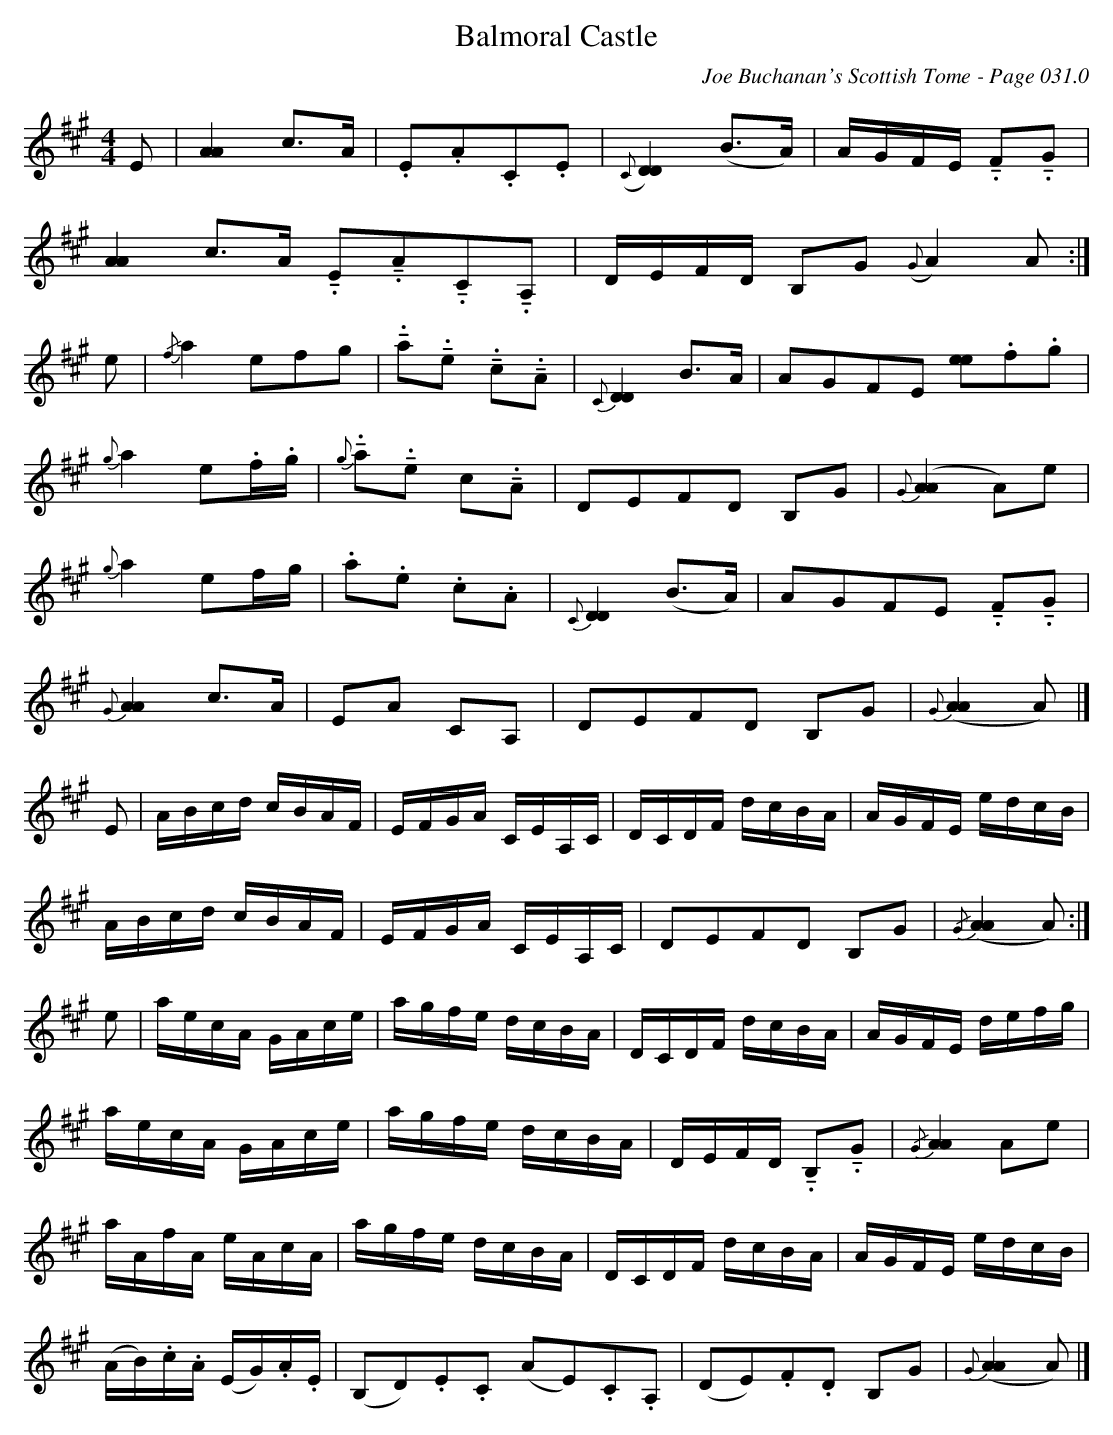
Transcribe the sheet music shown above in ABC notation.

X:1
T:Balmoral Castle
C:Joe Buchanan's Scottish Tome - Page 031.0
L:1/8
M:4/4
K:A
E | [AA]2 c>A |  .E.A.C.E | ({C}[D2D2]) (B>A) |  A/G/F/E/ !tenuto!.F!tenuto!.G |
[A2A2] c>A !tenuto!.E!tenuto!.A!tenuto!.C!tenuto!.A, | D/E/F/D/ B,G ({G}A2) A :|
e |{/f} a2 efg | !tenuto!.a!tenuto!.e !tenuto!.c!tenuto!.A |{C}[DD]2 B>A | AGFE [ee].f.g |
{g}a2 e.f/.g/ | {g}!tenuto!.a!tenuto!.e c!tenuto!.A  | DEFD B,G | {G}([AA]2 A)e |
{g}a2 ef/g/ | .a.e .c.A | {C}[DD]2 (B>A) | AGFE !tenuto!.F!tenuto!.G |
{G}[AA]2 c>A |  EA CA, | DEFD B,G | {G}([AA]2 A) |]
E | A/B/c/d/ c/B/A/F/ | E/F/G/A/ C/E/A,/C/ | D/C/D/F/ d/c/B/A/ | A/G/F/E/ e/d/c/B/ |
A/B/c/d/ c/B/A/F/ |  E/F/G/A/ C/E/A,/C/ | DEFD B,G |{/G} ([AA]2 A) :|
e | a/e/c/A/ G/A/c/e/ | a/g/f/e/ d/c/B/A/ | D/C/D/F/ d/c/B/A/ | A/G/F/E/ d/e/f/g/ |
a/e/c/A/ G/A/c/e/ | a/g/f/e/ d/c/B/A/ | D/E/F/D/ !tenuto!.B,!tenuto!.G |{/G} [AA]2 Ae |
a/A/f/A/ e/A/c/A/ | a/g/f/e/ d/c/B/A/ | D/C/D/F/ d/c/B/A/ | A/G/F/E/ e/d/c/B/ |
(A/B/).c/.A/ (E/G/).A/.E/ | (B,D).E.C (AE).C.A, | (DE).F.D B,G | {G}([AA]2 A) |]
